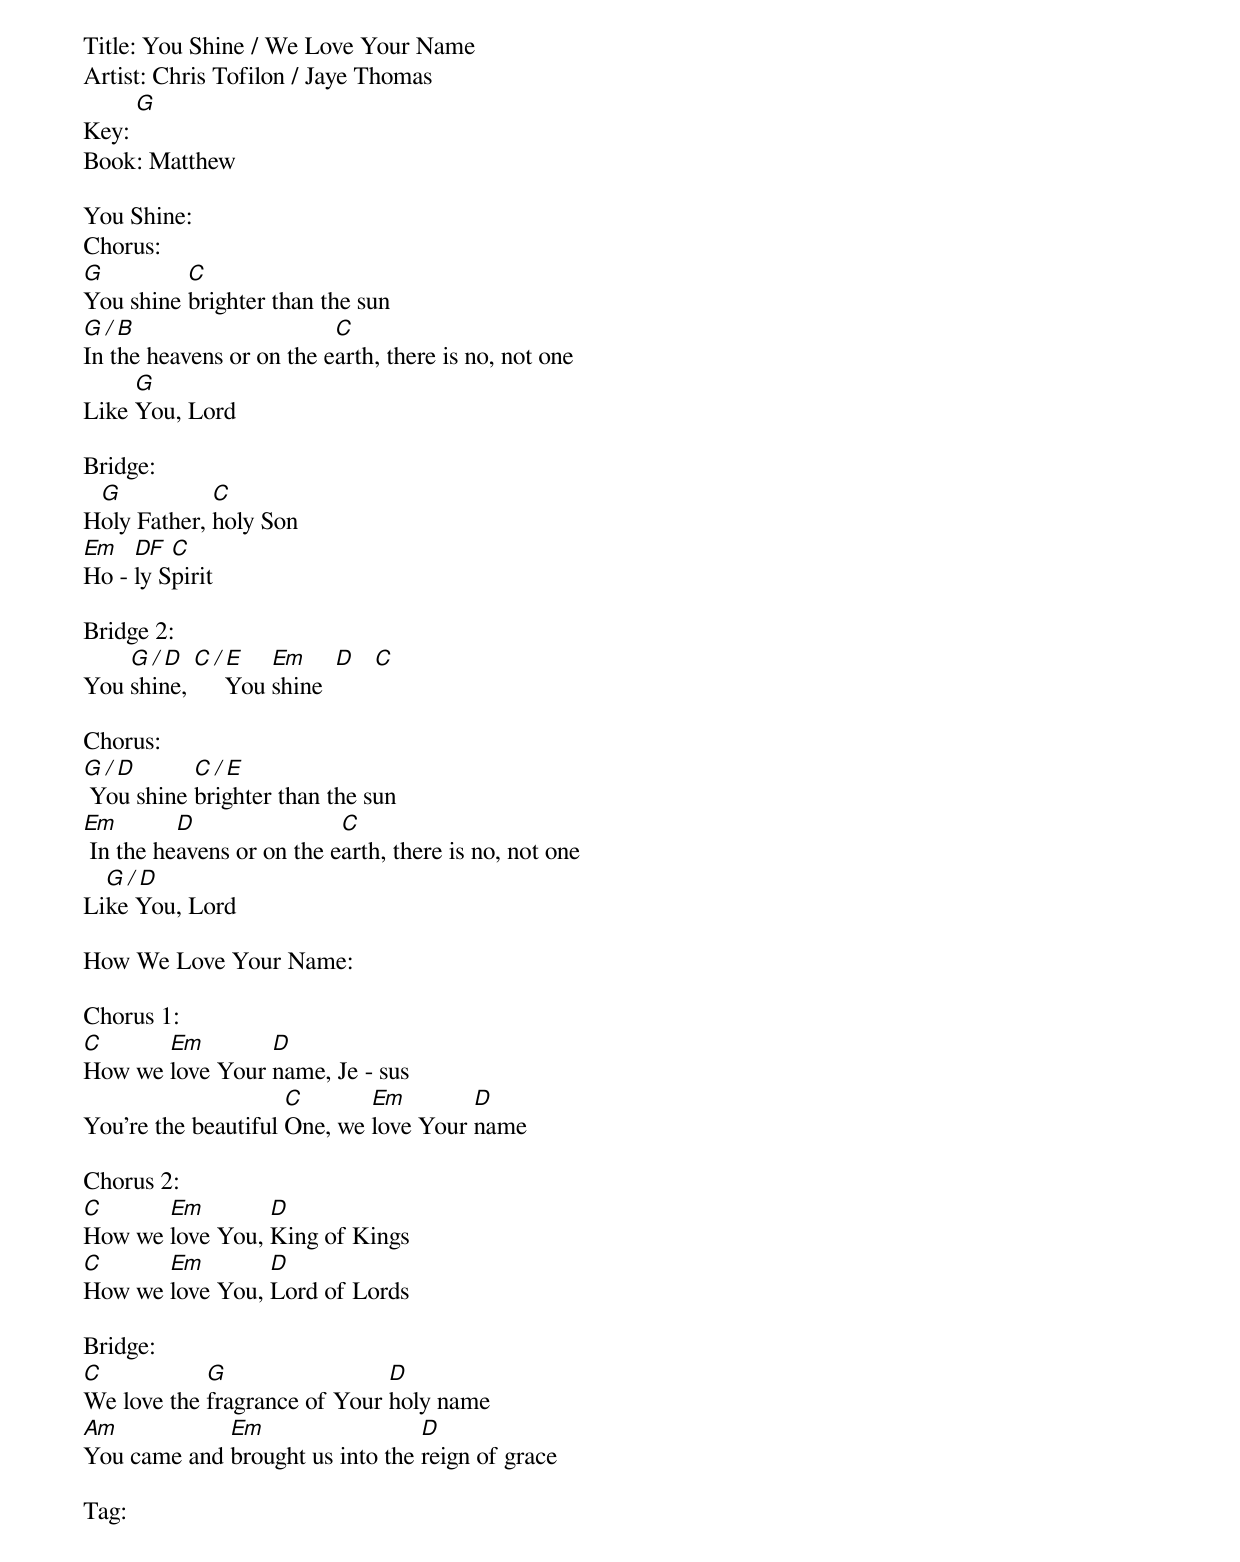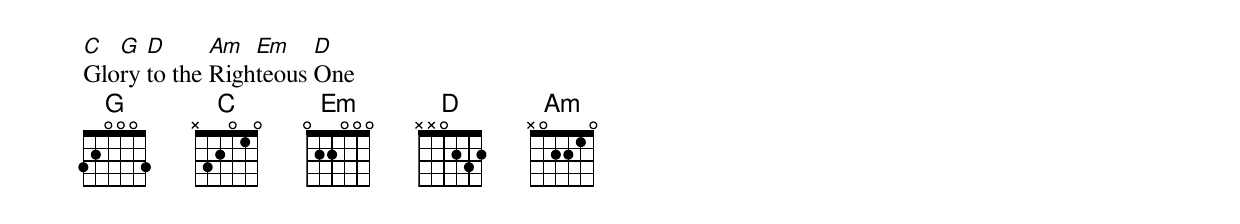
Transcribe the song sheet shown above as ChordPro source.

Title: You Shine / We Love Your Name
Artist: Chris Tofilon / Jaye Thomas
Key: [G]
Book: Matthew

You Shine:
Chorus:
[G]You shine [C]brighter than the sun
[G / B]In the heavens or on the e[C]arth, there is no, not one
Like [G]You, Lord

Bridge:
H[G]oly Father, [C]holy Son
[Em]Ho - [DF]ly S[C]pirit

Bridge 2:
You [G / D]shine, [C / E]     You [Em]shine  [D]   [C]

Chorus:
[G / D] You shine [C / E]brighter than the sun
[Em] In the he[D]avens or on the e[C]arth, there is no, not one
Li[G / D]ke You, Lord

How We Love Your Name:

Chorus 1:
[C]How we [Em]love Your [D]name, Je - sus
You’re the beautiful [C]One, we [Em]love Your [D]name

Chorus 2:
[C]How we [Em]love You, [D]King of Kings
[C]How we [Em]love You, [D]Lord of Lords

Bridge:
[C]We love the [G]fragrance of Your [D]holy name
[Am]You came and [Em]brought us into the [D]reign of grace

Tag:
[C]Glo[G]ry [D]to the [Am]Righ[Em]teous [D]One
